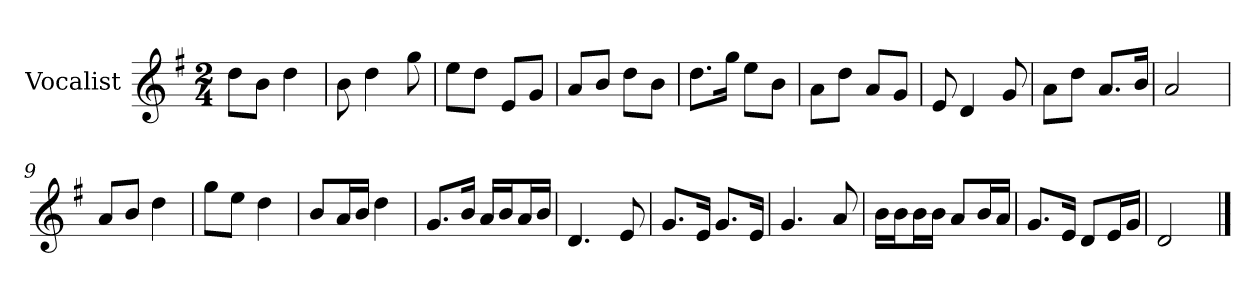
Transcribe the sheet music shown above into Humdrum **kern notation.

**kern
*part1
*staff1
*I"Vocalist
*k[f#]
*G:
*M2/4
=
8ddL
8bJ
4dd
=1
8b
4dd
8gg
=2
8eeL
8ddJ
8eL
8gJ
=3
8aL
8bJ
8ddL
8bJ
=4
8.ddL
16ggJk
8eeL
8bJ
=5
8aL
8ddJ
8aL
8gJ
=6
8e
4d
8g
=7
8aL
8ddJ
8.aL
16bJk
=8
2a
=9
8aL
8bJ
4dd
=10
8ggL
8eeJ
4dd
=11
8bL
16aL
16bJJ
4dd
=12
8.gL
16bJk
16aLL
16bJ
16aL
16bJJ
=13
4.d
8e
=14
8.gL
16eJk
8.gL
16eJk
=15
4.g
8a
=16
16bLL
16bJ
16bL
16bJJ
8aL
16bL
16aJJ
=17
8.gL
16eJk
8dL
16eL
16gJJ
=18
2d
==
*-
